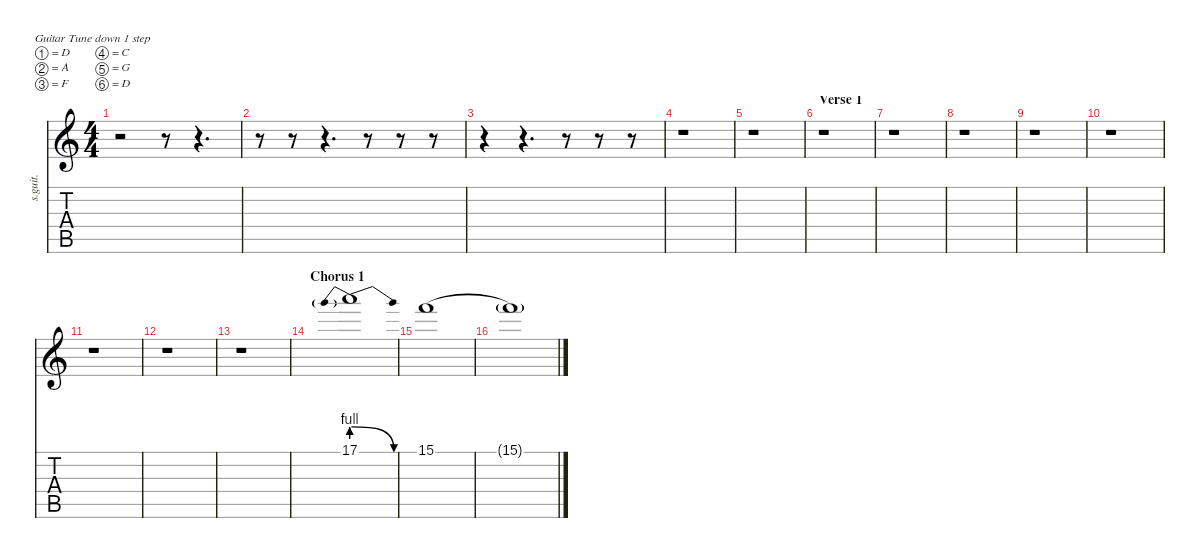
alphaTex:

\defaultSystemsLayout 4
\hideDynamics
\bracketExtendMode nobrackets
\track ("Extra Guitar Harmonies" "s.guit.") {instrument distortionguitar}
\staff {score tabs}
\tuning (D4 A3 F3 C3 G2 D2)
\ts (4 4)
\tempo (88 hide)
\clef g2
\ks c
r.2{dy f} r.8 r.4{d} |
\tempo (89 hide)
r.8 r.8 r.4{d} r.8 r.8 r.8 |
\tempo (91 hide)
r.4 r.4{d} r.8 r.8 r.8 |
\tempo (88 hide)
r.1 |
\tempo (90 hide)
r.1 |
\section ("" "Verse 1")
\tempo (88 hide)
r.1 |
\tempo (89 hide)
r.1 |
\tempo (90 hide)
r.1 |
\tempo (89 hide)
r.1 |
\tempo (90 hide)
r.1 |
\tempo (89 hide)
r.1 |
\tempo (88 hide)
r.1 |
\tempo (90 hide)
r.1 |
\section ("" "Chorus 1")
\tempo (89 hide)
17.1{be (prebendrelease 0 4 30 0)}.1{lyrics (0 "") lyrics (1 "") lyrics (2 "") lyrics (3 "") lyrics (4 "")} |
\tempo (90 hide)
15.1{be (hold 0 0 60 0)}.1{lyrics (0 "") lyrics (1 "") lyrics (2 "") lyrics (3 "") lyrics (4 "")} |
\tempo (89 hide)
15.1{be (hold 0 0 60 0) t}.1{lyrics (0 "") lyrics (1 "") lyrics (2 "") lyrics (3 "") lyrics (4 "")}
